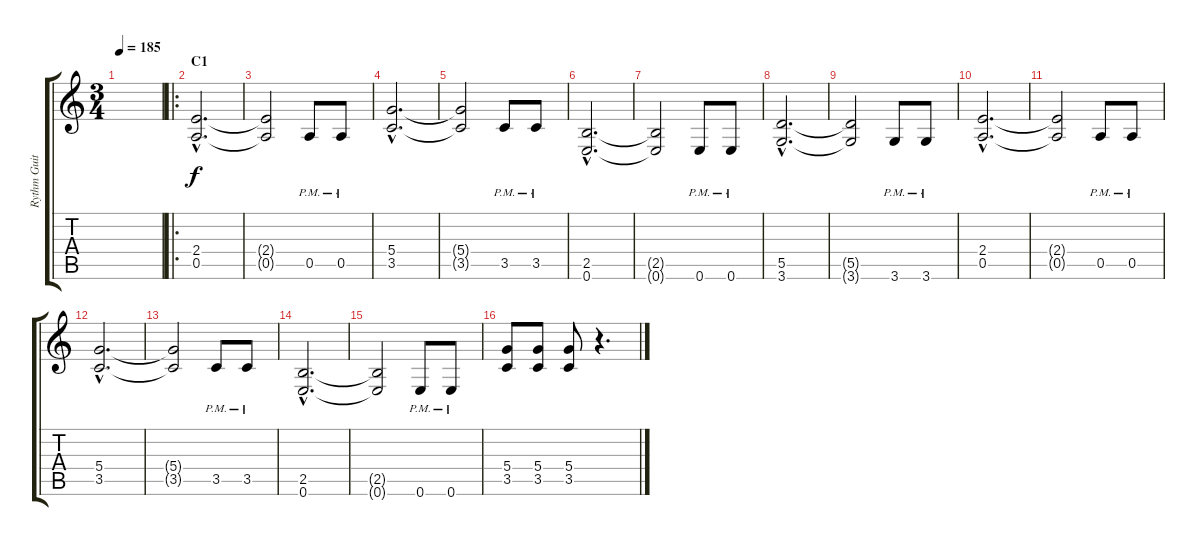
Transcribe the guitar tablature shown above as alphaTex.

\track ("Rythm Guitar" "Rythm Guit") {instrument distortionguitar}
\staff {score tabs}
\tuning (E4 B3 G3 D3 A2 E2) {hide}
\ts (3 4)
\tempo 185
\clef g2
\ks c
|
\ro
\section ("" "C1")
(2.4{hac} 0.5{hac}).2{d} |
(2.4{t} 0.5{t}).2 0.5{pm}.8 0.5{pm}.8 |
(5.4{hac} 3.5{hac}).2{d} |
(5.4{t} 3.5{t}).2 3.5{pm}.8 3.5{pm}.8 |
(2.5{hac} 0.6{hac}).2{d} |
(2.5{t} 0.6{t}).2 0.6{pm}.8 0.6{pm}.8 |
(5.5{hac} 3.6{hac}).2{d} |
(5.5{t} 3.6{t}).2 3.6{pm}.8 3.6{pm}.8 |
(2.4{hac} 0.5{hac}).2{d} |
(2.4{t} 0.5{t}).2 0.5{pm}.8 0.5{pm}.8 |
(5.4{hac} 3.5{hac}).2{d} |
(5.4{t} 3.5{t}).2 3.5{pm}.8 3.5{pm}.8 |
(2.5{hac} 0.6{hac}).2{d} |
(2.5{t} 0.6{t}).2 0.6{pm}.8 0.6{pm}.8 |
(5.4 3.5).8 (5.4 3.5).8 (5.4 3.5).8 r.4{d}
